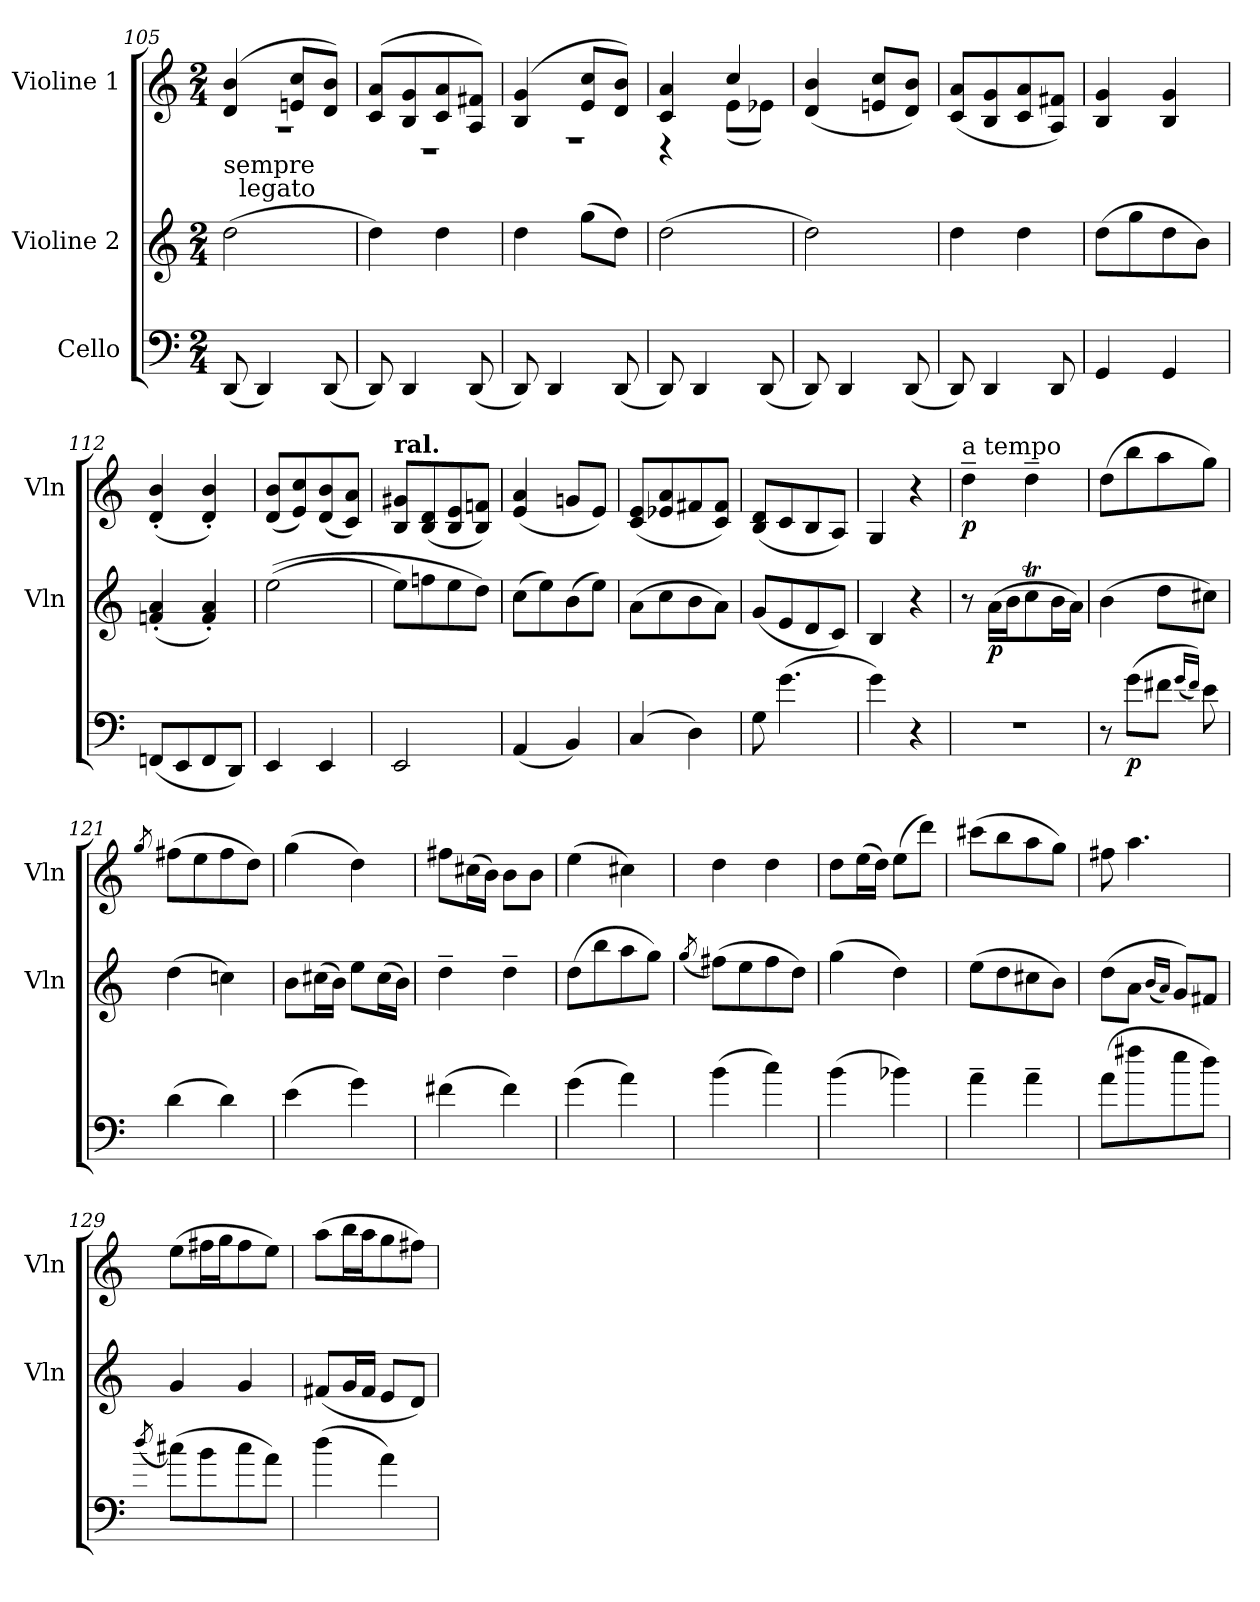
**kern	**dynam	**kern	**dynam	**kern	**dynam
*part3	*part3	*part2	*part2	*part1	*part1
*staff3	*staff3	*staff2	*staff2	*staff1	*staff1
*I"Cello	*	*I"Violine 2	*	*I"Violine 1	*
*	*	*I'Vln	*	*I'Vln	*
*clefF4	*	*clefG2	*	*clefG2	*
*M2/4	*	*M2/4	*	*M2/4	*
=105	=105	=105	=105	=105	=105
*	*	*	*	*^	*
!	!	!	!	!LO:TX:b:t=sempre\n                           legato	!	!
(<8DD	.	(>2dd	.	(<4d/ 4b/	2r	.
4DD)	.	.	.	.	.	.
.	.	.	.	8en/ 8cc/L	.	.
(<8DD	.	.	.	8d/ 8b/J)	.	.
=106	=106	=106	=106	=106	=106	=106
8DD)	.	4dd)	.	(<8c/ 8a/L	2r	.
4DD	.	.	.	8B/ 8g/	.	.
.	.	4dd	.	8c/ 8a/	.	.
(<8DD	.	.	.	8A/ 8f#/J)	.	.
=107	=107	=107	=107	=107	=107	=107
8DD)	.	4dd	.	(<4B/ 4g/	2r	.
4DD	.	.	.	.	.	.
.	.	(>8ggL	.	8e/ 8cc/L	.	.
(<8DD	.	8ddJ)	.	8d/ 8b/J)	.	.
=108	=108	=108	=108	=108	=108	=108
8DD)	.	(>2dd	.	4c/ 4a/	4r	.
4DD	.	.	.	.	.	.
.	.	.	.	4cc/	(<8e\L	.
(<8DD	.	.	.	.	8e-X\J)	.
*	*	*	*	*v	*v	*
=109	=109	=109	=109	=109	=109
8DD)	.	2dd)	.	(>4d/ 4b/	.
4DD	.	.	.	.	.
.	.	.	.	8en/ 8cc/L	.
(<8DD	.	.	.	8d/ 8b/J)	.
=110	=110	=110	=110	=110	=110
8DD)	.	4dd	.	(>8c/ 8a/L	.
4DD	.	.	.	8B/ 8g/	.
.	.	4dd	.	8c/ 8a/	.
8DD	.	.	.	8A/ 8f#/J)	.
=111	=111	=111	=111	=111	=111
4GG	.	(>8ddL	.	4B/ 4g/	.
.	.	8gg	.	.	.
4GG	.	8dd	.	4B/ 4g/	.
.	.	8bJ)	.	.	.
!!LO:LB:g=z
=112	=112	=112	=112	=112	=112
(<8FFnL	.	(<4fn' 4a'	.	(<4d' 4b'	.
8EE	.	.	.	.	.
8FF	.	4f' 4a')	.	4d' 4b')	.
8DDJ)	.	.	.	.	.
=113	=113	=113	=113	=113	=113
4EE	.	(>(>2ee	.	(<8d 8bL	.
.	.	.	.	8e 8cc)	.
4EE	.	.	.	(<8d 8b	.
.	.	.	.	8c 8aJ)	.
=114	=114	=114	=114	=114	=114
!	!	!	!	!LO:TX:a:B:t=ral.	!
2EE	.	8eeL)	.	8B 8g#XL	.
.	.	8ffn	.	(<8B 8d	.
.	.	8ee	.	8B 8e	.
.	.	8ddJ)	.	8B 8fnJ)	.
=115	=115	=115	=115	=115	=115
(<4AA	.	(>8ccL	.	(<4e 4a	.
.	.	8ee)	.	.	.
4BB)	.	(>8b	.	8gnL	.
.	.	8eeJ)	.	8eJ)	.
=116	=116	=116	=116	=116	=116
(>4C	.	(>8aL	.	(<8c 8eL	.
.	.	8cc	.	8e-X 8a	.
4D)	.	8b	.	8f#	.
.	.	8aJ)	.	8c 8f#J)	.
=117	=117	=117	=117	=117	=117
8G	.	(<8gL	.	(<8B 8dL	.
(<4.g	.	8e	.	8c	.
.	.	8d	.	8B	.
.	.	8cJ)	.	8AJ)	.
=118	=118	=118	=118	=118	=118
4g)	.	4B	.	4G	.
4r	.	4r	.	4r	.
!!LO:LB:g=z
=119	=119	=119	=119	=119	=119
!	!	!	!	!LO:TX:a:t=a tempo	!
!	!	!	!	!	!LO:DY:b
2r	.	8r	.	4dd~	p
!	!	!	!LO:DY:b	!	!
.	.	(>16aLL	p	.	.
.	.	16bJ	.	.	.
.	.	8ccT	.	4dd~	.
.	.	16bL	.	.	.
.	.	16aJJ)	.	.	.
=120	=120	=120	=120	=120	=120
8r	.	(>4b	.	(>8ddL	.
!	!LO:DY:b	!	!	!	!
(<8gL	p	.	.	8bb	.
8f#J	.	8ddL	.	8aa	.
(<16qgLL	.	.	.	.	.
16qf#JJ))	.	.	.	.	.
8e	.	8cc#XJ)	.	8ggJ)	.
=121	=121	=121	=121	=121	=121
.	.	.	.	8qgg/J	.
(<4d	.	(>4dd	.	(>8ff#L	.
.	.	.	.	8ee	.
4d)	.	4ccn)	.	8ff#	.
.	.	.	.	8ddJ)	.
=122	=122	=122	=122	=122	=122
(<4e	.	8bL	.	(>4gg	.
.	.	(>16cc#XL	.	.	.
.	.	16bJJ)	.	.	.
4g)	.	8eeL	.	4dd)	.
.	.	(>16cc#L	.	.	.
.	.	16bJJ)	.	.	.
=123	=123	=123	=123	=123	=123
(<4f#	.	4dd~	.	8ff#L	.
.	.	.	.	(>16cc#XL	.
.	.	.	.	16bJJ)	.
4f#)	.	4dd~	.	8bL	.
.	.	.	.	8bJ	.
=124	=124	=124	=124	=124	=124
(<4g	.	(>8ddL	.	(>4ee	.
.	.	8bb	.	.	.
4a)	.	8aa	.	4cc#X)	.
.	.	8ggJ)	.	.	.
!!LO:LB:g=z
=125	=125	=125	=125	=125	=125
.	.	(>8qgg/	.	.	.
(>4b	.	(>8ff#L)	.	4dd	.
.	.	8ee	.	.	.
4cc)	.	8ff#	.	4dd	.
.	.	8ddJ)	.	.	.
=126	=126	=126	=126	=126	=126
(>4b	.	(>4gg	.	8ddL	.
.	.	.	.	(>16eeL	.
.	.	.	.	16ddJJ)	.
4b-X)	.	4dd)	.	(>8eeL	.
.	.	.	.	8dddJ)	.
=127	=127	=127	=127	=127	=127
4a~	.	(>8eeL	.	(>8ccc#XL	.
.	.	8dd	.	8bb	.
4a~	.	8cc#X	.	8aa	.
.	.	8bJ)	.	8ggJ)	.
=128	=128	=128	=128	=128	=128
(>8aL	.	(>8ddL	.	8ff#	.
8ff#	.	8aJ	.	4.aa	.
.	.	(<16qbLL	.	.	.
.	.	16qaJJ)	.	.	.
8ee	.	8gL)	.	.	.
8ddJ)	.	8f#J	.	.	.
=129	=129	=129	=129	=129	=129
(>8qdd/J	.	.	.	.	.
(>8cc#XL)	.	4g	.	(>8eeL	.
8b	.	.	.	16ff#L	.
.	.	.	.	16ggJ	.
8cc#	.	4g	.	8ff#	.
8aJ)	.	.	.	8eeJ)	.
=130	=130	=130	=130	=130	=130
(<4dd	.	(<8f#L	.	(>8aaL	.
.	.	16gL	.	16bbL	.
.	.	16f#JJ	.	16aaJ	.
4a)	.	8eL	.	8gg	.
.	.	8dJ)	.	8ff#J)	.
=	=	=	=	=	=
*-	*-	*-	*-	*-	*-
